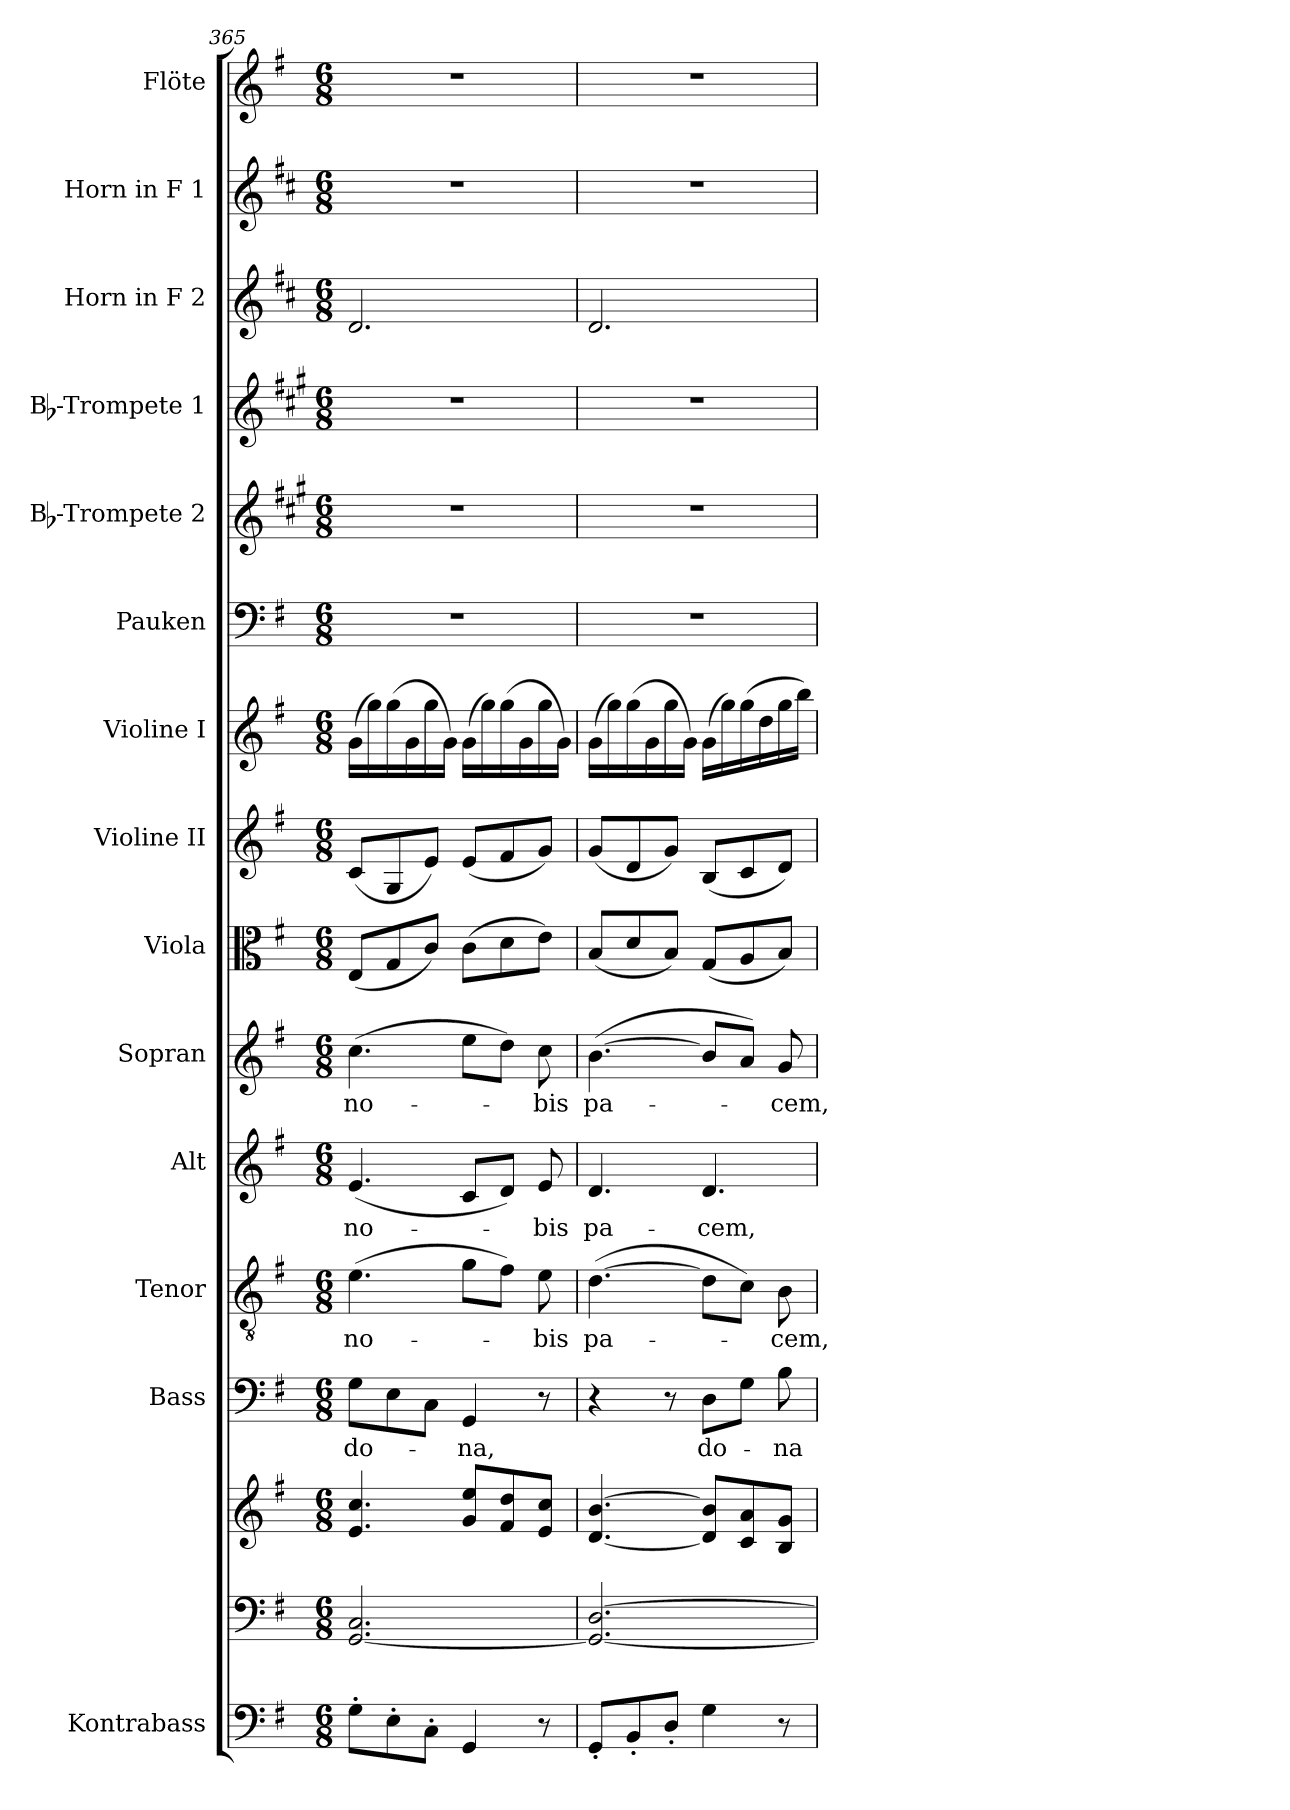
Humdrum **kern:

**kern	**kern	**kern	**kern	**text	**kern	**text	**kern	**text	**kern	**text	**kern	**kern	**kern	**kern	**kern	**kern	**kern	**kern	**kern
*part15	*part14	*part14	*part13	*part13	*part12	*part12	*part11	*part11	*part10	*part10	*part9	*part8	*part7	*part6	*part5	*part4	*part3	*part2	*part1
*staff16	*staff15	*staff14	*staff13	*staff13	*staff12	*staff12	*staff11	*staff11	*staff10	*staff10	*staff9	*staff8	*staff7	*staff6	*staff5	*staff4	*staff3	*staff2	*staff1
*I"Kontrabass	*	*	*I"Bass	*	*I"Tenor	*	*I"Alt	*	*I"Sopran	*	*I"Viola	*I"Violine II	*I"Violine I	*I"Pauken	*I"Bb-Trompete 2	*I"Bb-Trompete 1	*I"Horn in F 2	*I"Horn in F 1	*I"Flöte
*I'Kb.	*	*	*I'B.	*	*I'T.	*	*I'A.	*	*I'S.	*	*I'Vla.	*I'Vl. II	*I'Vl. I	*I'Pk.	*I'Bb Trp. 2	*I'Bb Trp. 1	*	*	*I'Fl.
*clefF4	*clefF4	*clefG2	*clefF4	*	*clefGv2	*	*clefG2	*	*clefG2	*	*clefC3	*clefG2	*clefG2	*clefF4	*clefG2	*clefG2	*clefG2	*clefG2	*clefG2
*ITrd7c12	*	*	*	*	*	*	*	*	*	*	*	*	*	*	*ITrd1c2	*ITrd1c2	*ITrd4c7	*ITrd4c7	*
*k[f#]	*k[f#]	*k[f#]	*k[f#]	*	*k[f#]	*	*k[f#]	*	*k[f#]	*	*k[f#]	*k[f#]	*k[f#]	*k[f#]	*k[f#]	*k[f#]	*k[f#]	*k[f#]	*k[f#]
*G:	*G:	*G:	*G:	*	*G:	*	*G:	*	*G:	*	*G:	*G:	*G:	*G:	*G:	*G:	*G:	*G:	*G:
*M6/8	*M6/8	*M6/8	*M6/8	*	*M6/8	*	*M6/8	*	*M6/8	*	*M6/8	*M6/8	*M6/8	*M6/8	*M6/8	*M6/8	*M6/8	*M6/8	*M6/8
=365	=365	=365	=365	=365	=365	=365	=365	=365	=365	=365	=365	=365	=365	=365	=365	=365	=365	=365	=365
!	!	!	!	!LO:LY:b	!	!LO:LY:b	!	!LO:LY:b	!	!LO:LY:b	!	!	!	!	!	!	!	!	!
8GG'>\L	[2.GG/ 2.C/	4.e/ 4.cc/	8G\L	do-	(>4.e\	no-	(<4.e/	no-	(>4.cc\	no-	(<8E/L	(<8c/L	(>16g\LL	2.r	2.r	2.r	2.G/	2.r	2.r
.	.	.	.	.	.	.	.	.	.	.	.	.	16gg\)	.	.	.	.	.	.
8EE'>\	.	.	8E\	.	.	.	.	.	.	.	8G/	8G/	(>16gg\	.	.	.	.	.	.
.	.	.	.	.	.	.	.	.	.	.	.	.	16g\	.	.	.	.	.	.
8CC'>\J	.	.	8C\J	.	.	.	.	.	.	.	8c/J)	8e/J)	16gg\	.	.	.	.	.	.
.	.	.	.	.	.	.	.	.	.	.	.	.	16g\JJ)	.	.	.	.	.	.
!	!	!	!	!LO:LY:b	!	!	!	!	!	!	!	!	!	!	!	!	!	!	!
4GGG/	.	8g/ 8ee/L	4GG/	-na,	8g\L	.	8c/L	.	8ee\L	.	(>8c\L	(<8e/L	(>16g\LL	.	.	.	.	.	.
.	.	.	.	.	.	.	.	.	.	.	.	.	16gg\)	.	.	.	.	.	.
.	.	8f#/ 8dd/	.	.	8f#\J)	.	8d/J)	.	8dd\J)	.	8d\	8f#/	(>16gg\	.	.	.	.	.	.
.	.	.	.	.	.	.	.	.	.	.	.	.	16g\	.	.	.	.	.	.
!	!	!	!	!	!	!LO:LY:b	!	!LO:LY:b	!	!LO:LY:b	!	!	!	!	!	!	!	!	!
8r	.	8e/ 8cc/J	8r	.	8e\	-bis	8e/	-bis	8cc\	-bis	8e\J)	8g/J)	16gg\	.	.	.	.	.	.
.	.	.	.	.	.	.	.	.	.	.	.	.	16g\JJ)	.	.	.	.	.	.
!!LO:PB:g=z
=366	=366	=366	=366	=366	=366	=366	=366	=366	=366	=366	=366	=366	=366	=366	=366	=366	=366	=366	=366
!	!	!	!	!	!	!LO:LY:b	!	!LO:LY:b	!	!LO:LY:b	!	!	!	!	!	!	!	!	!
8GGG'</L	2.GG/_ [2.D/	[4.d/ [4.b/	4r	.	(>[4.d\	pa-	4.d/	pa-	(>[4.b\	pa-	(<8B/L	(<8g/L	(>16g\LL	2.r	2.r	2.r	2.G/	2.r	2.r
.	.	.	.	.	.	.	.	.	.	.	.	.	16gg\)	.	.	.	.	.	.
8BBB'</	.	.	.	.	.	.	.	.	.	.	8d/	8d/	(>16gg\	.	.	.	.	.	.
.	.	.	.	.	.	.	.	.	.	.	.	.	16g\	.	.	.	.	.	.
8DD'</J	.	.	8r	.	.	.	.	.	.	.	8B/J)	8g/J)	16gg\	.	.	.	.	.	.
.	.	.	.	.	.	.	.	.	.	.	.	.	16g\JJ)	.	.	.	.	.	.
!	!	!	!	!LO:LY:b	!	!	!	!LO:LY:b	!	!	!	!	!	!	!	!	!	!	!
4GG\	.	8d/] 8b/]L	8D\L	do-	8d\L]	.	4.d/	-cem,	8b/L]	.	(<8G/L	(<8B/L	(>16g\LL	.	.	.	.	.	.
.	.	.	.	.	.	.	.	.	.	.	.	.	16gg\)	.	.	.	.	.	.
.	.	8c/ 8a/	8G\J	.	8c\J)	.	.	.	8a/J)	.	8A/	8c/	(>16gg\	.	.	.	.	.	.
.	.	.	.	.	.	.	.	.	.	.	.	.	16dd\	.	.	.	.	.	.
!	!	!	!	!LO:LY:b	!	!LO:LY:b	!	!	!	!LO:LY:b	!	!	!	!	!	!	!	!	!
8r	.	8B/ 8g/J	8B\	-na	8B\	-cem,	.	.	8g/	-cem,	8B/J)	8d/J)	16gg\	.	.	.	.	.	.
.	.	.	.	.	.	.	.	.	.	.	.	.	16bb\JJ)	.	.	.	.	.	.
=	=	=	=	=	=	=	=	=	=	=	=	=	=	=	=	=	=	=	=
*-	*-	*-	*-	*-	*-	*-	*-	*-	*-	*-	*-	*-	*-	*-	*-	*-	*-	*-	*-
